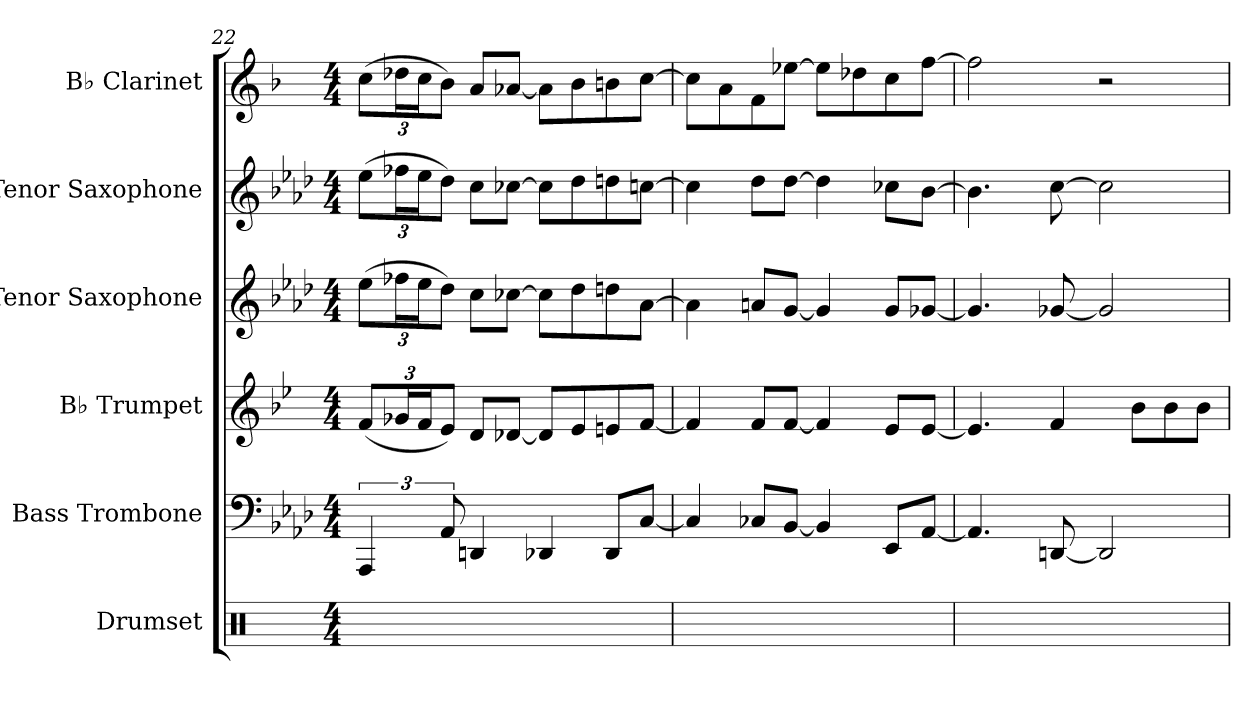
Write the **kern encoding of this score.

**kern	**kern	**kern	**kern	**kern	**kern
*part6	*part5	*part4	*part3	*part2	*part1
*staff6	*staff5	*staff4	*staff3	*staff2	*staff1
*I"Drumset	*I"Bass Trombone	*I"B♭ Trumpet	*I"Tenor Saxophone	*I"Tenor Saxophone	*I"B♭ Clarinet
*I'D. Set	*I'B. Tbn.	*I'B♭ Tpt.	*I'T. Sax.	*I'T. Sax.	*I'B♭ Cl.
*clefX	*clefF4	*clefG2	*clefG2	*clefG2	*clefG2
*	*	*ITrd1c2	*ITrd8c14	*ITrd8c14	*ITrd5c9
*k[]	*k[b-e-a-d-]	*k[b-e-a-d-]	*k[b-e-a-d-]	*k[b-e-a-d-]	*k[b-e-a-d-]
*M4/4	*M4/4	*M4/4	*M4/4	*M4/4	*M4/4
*	*	*Xbrackettup	*Xbrackettup	*Xbrackettup	*Xbrackettup
=22	=22	=22	=22	=22	=22
4R	6AAA-/	(<12e-/L	(>12e-\L	(>12e-\L	(>12e-\L
.	.	24f-X/L	24f-X\L	24f-X\L	24f-X\L
.	.	24e-/J	24e-\J	24e-\J	24e-\J
.	12AA-/	12d-/J)	12d-\J)	12d-\J)	12d-\J)
4R	4DDn/	8c/L	8c\L	8c\L	8c/L
.	.	[8c-X/J	[8c-X\J	[8c-X\J	[8c-X/J
4R	4DD-X/	8c-/L]	8c-\L]	8c-\L]	8c-\L]
.	.	8d-/	8d-\	8d-\	8d-\
4R	8DD-/L	8dn/	8dn\	8dn\	8dn\
.	[8C/J	[8e-/J	[8A-\J	[8cn\J	[8e-\J
!!LO:PB:g=z
=23	=23	=23	=23	=23	=23
4R	4C/]	4e-/]	4A-\]	4c\]	8e-\L]
.	.	.	.	.	8c\
4R	8C-X/L	8e-/L	8An/L	8d-\L	8A-\
.	[8BB-/J	[8e-/J	[8G/J	[8d-\J	[8g-X\J
4R	4BB-/]	4e-/]	4G/]	4d-\]	8g-\L]
.	.	.	.	.	8f-X\
4R	8EE-/L	8d-/L	8G/L	8c-X\L	8e-\
.	[8AA-/J	[8d-/J	[8G-X/J	[8B-\J	[8a-\J
=24	=24	=24	=24	=24	=24
4R	4.AA-/]	4.d-/]	4.G-/]	4.B-\]	2a-\]
4R	.	.	.	.	.
.	[8DDn/	4e-/	[8G-X/	[8c\	.
4R	2DD/]	.	2G-/]	2c\]	2r
.	.	8a-\L	.	.	.
4R	.	8a-\	.	.	.
.	.	8a-\J	.	.	.
=	=	=	=	=	=
*-	*-	*-	*-	*-	*-
